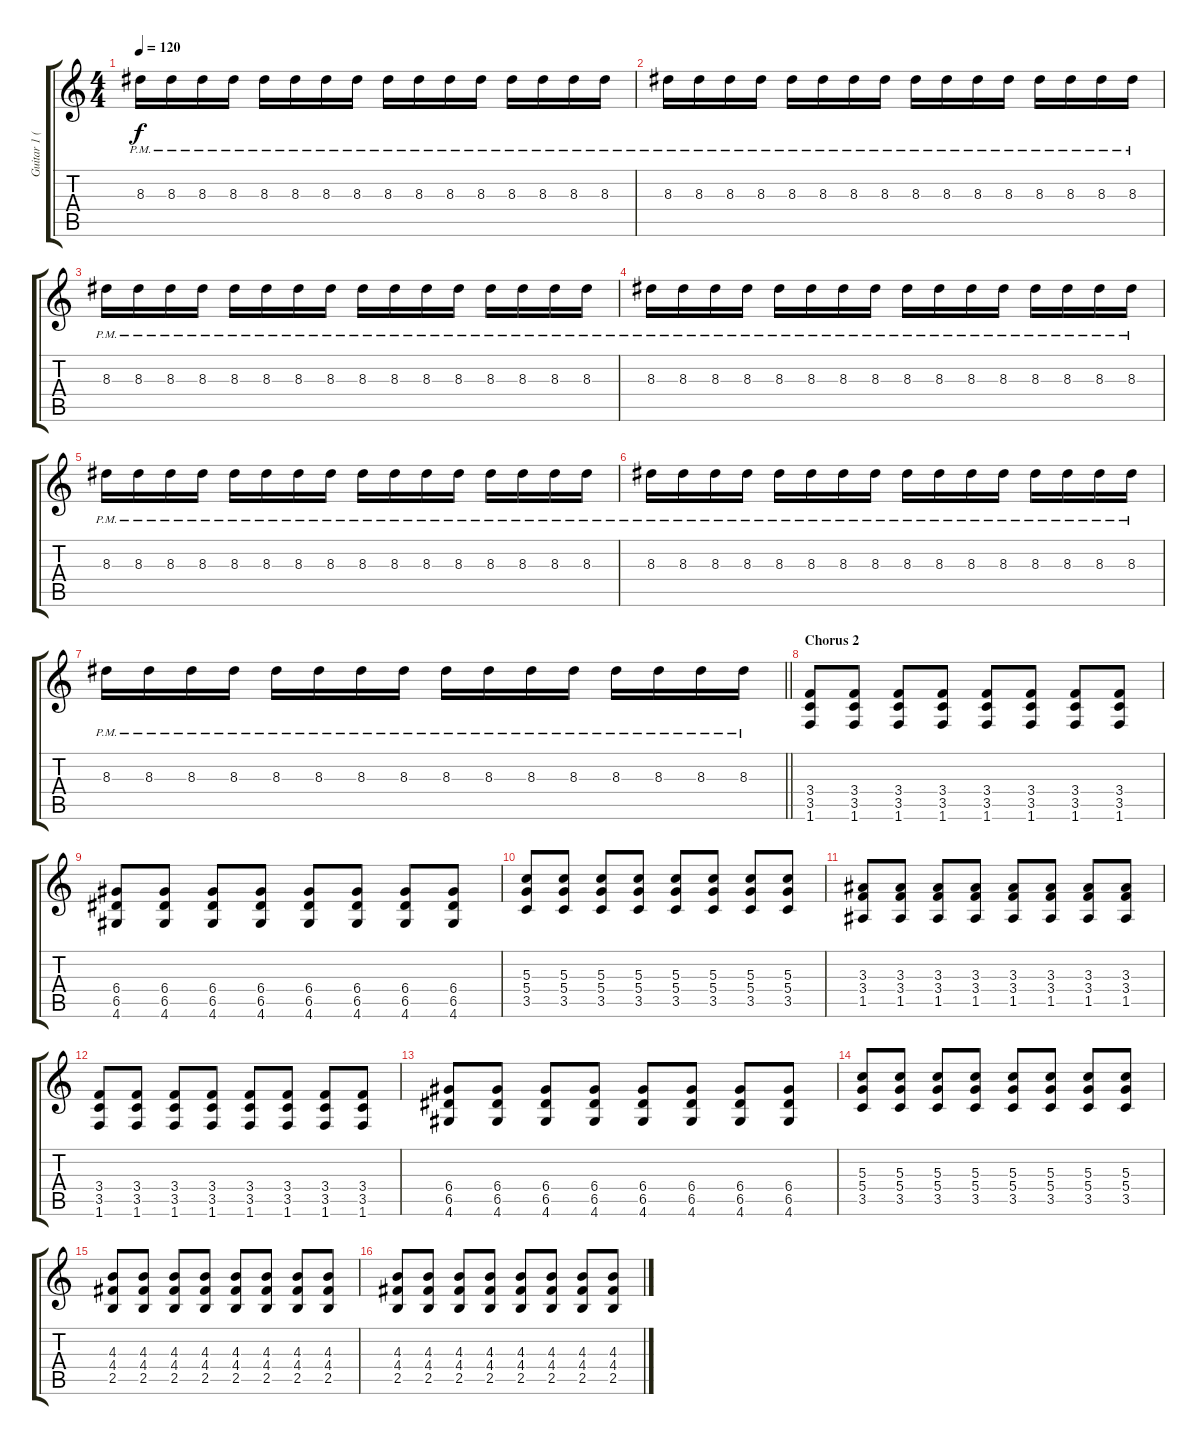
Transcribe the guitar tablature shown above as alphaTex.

\track ("Guitar 1 (R)" "Guitar 1 (") {instrument overdrivenguitar}
\staff {score tabs}
\tuning (E4 B3 G3 D3 A2 E2) {hide}
\ts (4 4)
\tempo 120
\clef g2
\ks c
8.3{pm}.16{dy f volume 6} 8.3{pm}.16 8.3{pm}.16 8.3{pm}.16 8.3{pm}.16 8.3{pm}.16 8.3{pm}.16 8.3{pm}.16 8.3{pm}.16 8.3{pm}.16 8.3{pm}.16 8.3{pm}.16 8.3{pm}.16 8.3{pm}.16 8.3{pm}.16 8.3{pm}.16 |
8.3{pm}.16{volume 6} 8.3{pm}.16 8.3{pm}.16 8.3{pm}.16 8.3{pm}.16 8.3{pm}.16 8.3{pm}.16 8.3{pm}.16 8.3{pm}.16 8.3{pm}.16 8.3{pm}.16 8.3{pm}.16 8.3{pm}.16 8.3{pm}.16 8.3{pm}.16 8.3{pm}.16 |
8.3{pm}.16{volume 6} 8.3{pm}.16 8.3{pm}.16 8.3{pm}.16 8.3{pm}.16 8.3{pm}.16 8.3{pm}.16 8.3{pm}.16 8.3{pm}.16 8.3{pm}.16 8.3{pm}.16 8.3{pm}.16 8.3{pm}.16 8.3{pm}.16 8.3{pm}.16 8.3{pm}.16 |
8.3{pm}.16{volume 6} 8.3{pm}.16 8.3{pm}.16 8.3{pm}.16 8.3{pm}.16 8.3{pm}.16 8.3{pm}.16 8.3{pm}.16 8.3{pm}.16 8.3{pm}.16 8.3{pm}.16 8.3{pm}.16 8.3{pm}.16 8.3{pm}.16 8.3{pm}.16 8.3{pm}.16 |
8.3{pm}.16{volume 6} 8.3{pm}.16 8.3{pm}.16 8.3{pm}.16 8.3{pm}.16 8.3{pm}.16 8.3{pm}.16 8.3{pm}.16 8.3{pm}.16 8.3{pm}.16 8.3{pm}.16 8.3{pm}.16 8.3{pm}.16 8.3{pm}.16 8.3{pm}.16 8.3{pm}.16 |
8.3{pm}.16{volume 6} 8.3{pm}.16 8.3{pm}.16 8.3{pm}.16 8.3{pm}.16 8.3{pm}.16 8.3{pm}.16 8.3{pm}.16 8.3{pm}.16 8.3{pm}.16 8.3{pm}.16 8.3{pm}.16 8.3{pm}.16 8.3{pm}.16 8.3{pm}.16 8.3{pm}.16 |
\barLineRight lightlight
8.3{pm}.16{volume 6} 8.3{pm}.16 8.3{pm}.16 8.3{pm}.16 8.3{pm}.16 8.3{pm}.16 8.3{pm}.16 8.3{pm}.16 8.3{pm}.16 8.3{pm}.16 8.3{pm}.16 8.3{pm}.16 8.3{pm}.16 8.3{pm}.16 8.3{pm}.16 8.3{pm}.16 |
\section ("" "Chorus 2")
(3.4 3.5 1.6).8{volume 12} (3.4 3.5 1.6).8 (3.4 3.5 1.6).8 (3.4 3.5 1.6).8 (3.4 3.5 1.6).8 (3.4 3.5 1.6).8 (3.4 3.5 1.6).8 (3.4 3.5 1.6).8 |
(6.4 6.5 4.6).8 (6.4 6.5 4.6).8 (6.4 6.5 4.6).8 (6.4 6.5 4.6).8 (6.4 6.5 4.6).8 (6.4 6.5 4.6).8 (6.4 6.5 4.6).8 (6.4 6.5 4.6).8 |
(5.3 5.4 3.5).8 (5.3 5.4 3.5).8 (5.3 5.4 3.5).8 (5.3 5.4 3.5).8 (5.3 5.4 3.5).8 (5.3 5.4 3.5).8 (5.3 5.4 3.5).8 (5.3 5.4 3.5).8 |
(3.3 3.4 1.5).8 (3.3 3.4 1.5).8 (3.3 3.4 1.5).8 (3.3 3.4 1.5).8 (3.3 3.4 1.5).8 (3.3 3.4 1.5).8 (3.3 3.4 1.5).8 (3.3 3.4 1.5).8 |
(3.4 3.5 1.6).8 (3.4 3.5 1.6).8 (3.4 3.5 1.6).8 (3.4 3.5 1.6).8 (3.4 3.5 1.6).8 (3.4 3.5 1.6).8 (3.4 3.5 1.6).8 (3.4 3.5 1.6).8 |
(6.4 6.5 4.6).8 (6.4 6.5 4.6).8 (6.4 6.5 4.6).8 (6.4 6.5 4.6).8 (6.4 6.5 4.6).8 (6.4 6.5 4.6).8 (6.4 6.5 4.6).8 (6.4 6.5 4.6).8 |
(5.3 5.4 3.5).8 (5.3 5.4 3.5).8 (5.3 5.4 3.5).8 (5.3 5.4 3.5).8 (5.3 5.4 3.5).8 (5.3 5.4 3.5).8 (5.3 5.4 3.5).8 (5.3 5.4 3.5).8 |
(4.3 4.4 2.5).8 (4.3 4.4 2.5).8 (4.3 4.4 2.5).8 (4.3 4.4 2.5).8 (4.3 4.4 2.5).8 (4.3 4.4 2.5).8 (4.3 4.4 2.5).8 (4.3 4.4 2.5).8 |
(4.3 4.4 2.5).8 (4.3 4.4 2.5).8 (4.3 4.4 2.5).8 (4.3 4.4 2.5).8 (4.3 4.4 2.5).8 (4.3 4.4 2.5).8 (4.3 4.4 2.5).8 (4.3 4.4 2.5).8
